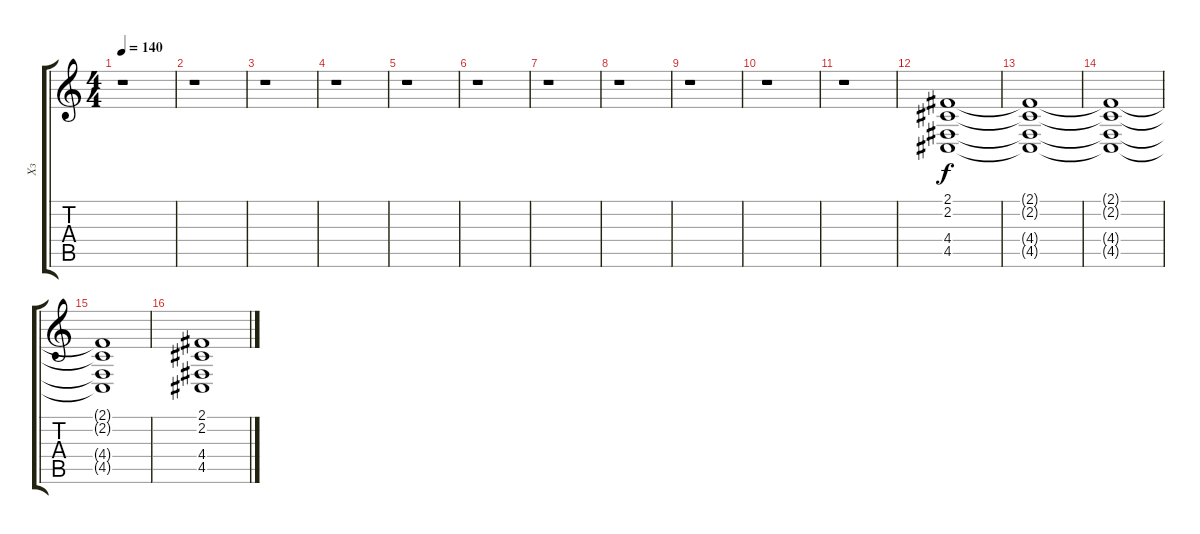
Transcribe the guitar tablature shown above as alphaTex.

\track ("Хз" "Хз") {instrument applause}
\staff {score tabs}
\tuning (E4 B3 G3 D3 A2 E2) {hide}
\ts (4 4)
\tempo 140
\clef g2
\ks c
r.1{dy f} |
r.1 |
r.1 |
r.1 |
r.1 |
r.1 |
r.1 |
r.1 |
r.1 |
r.1 |
r.1 |
(2.1 2.2 4.4 4.5).1 |
(2.1{t} 2.2{t} 4.4{t} 4.5{t}).1 |
(2.1{t} 2.2{t} 4.4{t} 4.5{t}).1 |
(2.1{t} 2.2{t} 4.4{t} 4.5{t}).1 |
(2.1 2.2 4.4 4.5).1
